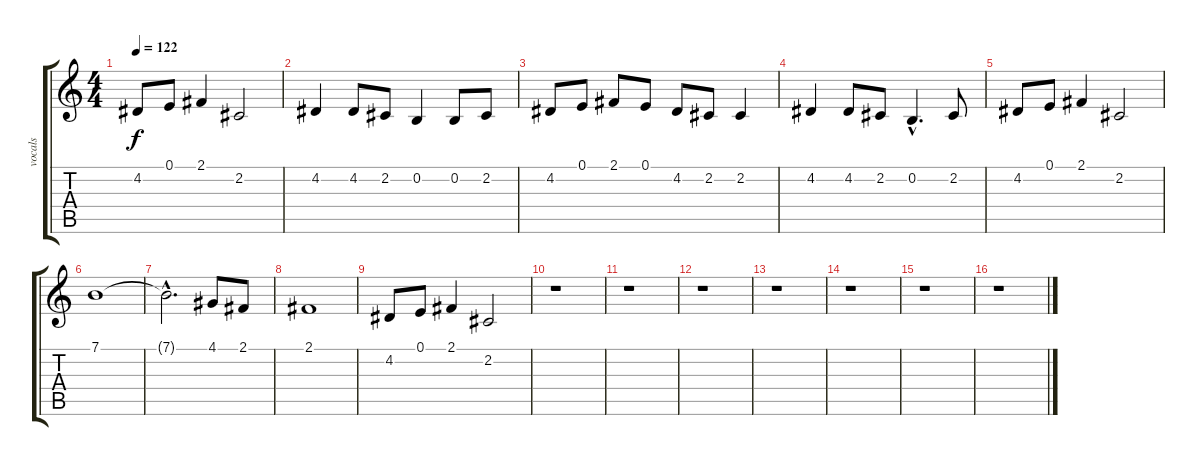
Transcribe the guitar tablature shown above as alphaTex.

\track ("vocals" "vocals") {instrument oboe}
\staff {score tabs}
\tuning (E4 B3 G3 D3 A2 E2) {hide}
\ts (4 4)
\tempo 122
\clef g2
\ks c
4.2.8{dy f} 0.1.8 2.1.4 2.2.2 |
4.2.4 4.2.8 2.2.8 0.2.4 0.2.8 2.2.8 |
4.2.8 0.1.8 2.1.8 0.1.8 4.2.8 2.2.8 2.2.4 |
4.2.4 4.2.8 2.2.8 0.2{hac}.4{d} 2.2.8 |
4.2.8 0.1.8 2.1.4 2.2.2 |
7.1.1 |
7.1{hac t}.2{d} 4.1.8 2.1.8 |
2.1.1 |
4.2.8 0.1.8 2.1.4 2.2.2 |
r.1 |
r.1 |
r.1 |
r.1 |
r.1 |
r.1 |
r.1
